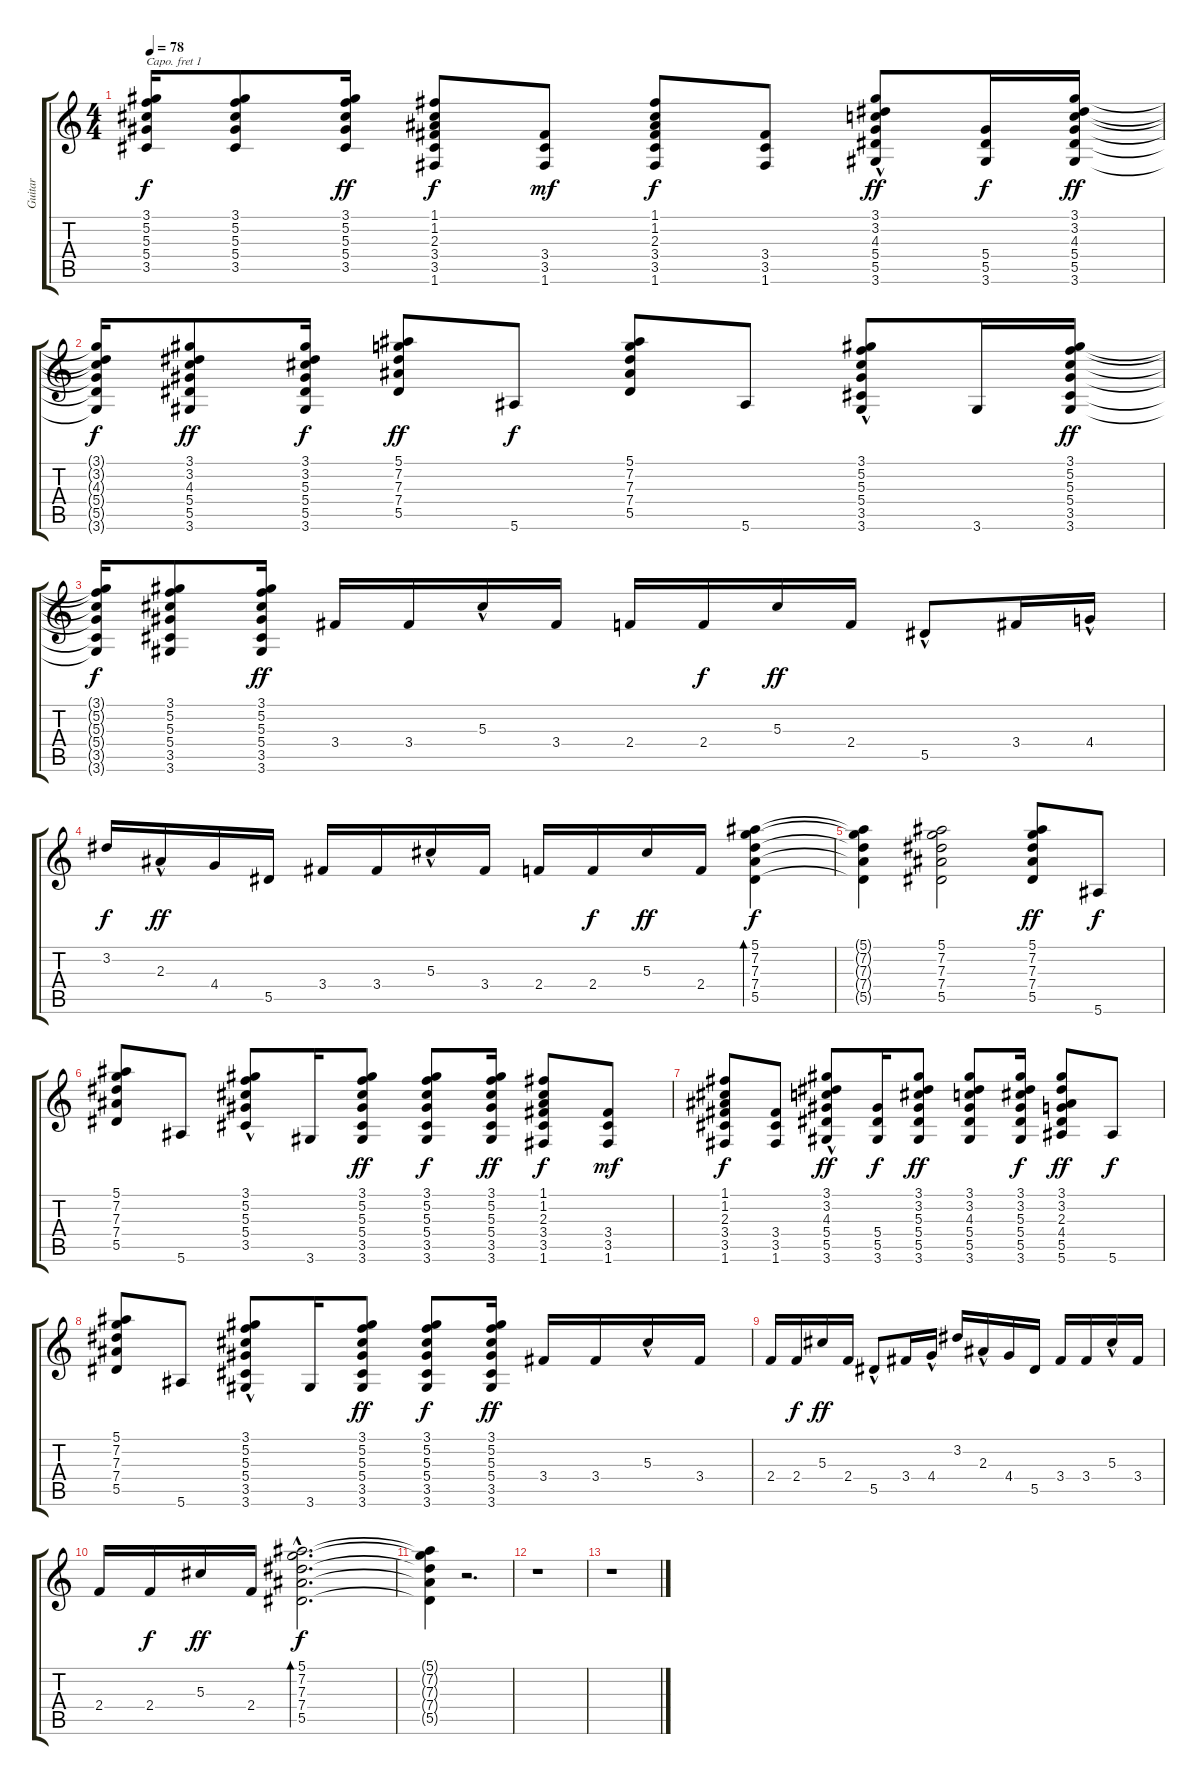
\track ("Guitar" "Guitar") {instrument acousticguitarnylon}
\staff {score tabs}
\capo 1
\tuning (E4 B3 G3 D3 A2 E2) {hide}
\ts (4 4)
\tempo 78
\clef g2
\ks c
(3.1{t} 5.2{t} 5.3{t} 5.4{t} 3.5{t}).16{dy f} (3.1 5.2 5.3 5.4 3.5).8 (3.1 5.2 5.3 5.4 3.5).16{dy ff} (1.1 1.2 2.3 3.4 3.5 1.6).8{dy f} (3.4 3.5 1.6).8{dy mf} (1.1 1.2 2.3 3.4 3.5 1.6).8{dy f} (3.4 3.5 1.6).8 (3.1 3.2{hac} 4.3{hac} 5.4{hac} 5.5 3.6).8{dy ff} (5.4 5.5 3.6).16{dy f} (3.1 3.2 4.3 5.4 5.5 3.6).16{dy ff} |
(3.1{t} 3.2{t} 4.3{t} 5.4{t} 5.5{t} 3.6{t}).16{dy f} (3.1 3.2 4.3 5.4 5.5 3.6).8{dy ff} (3.1 3.2 5.3 5.4 5.5 3.6).16{dy f} (5.1 7.2 7.3 7.4 5.5).8{dy ff} 5.6.8{dy f} (5.1 7.2 7.3 7.4 5.5).8 5.6.8 (3.1 5.2{hac} 5.3{hac} 5.4{hac} 3.5{hac} 3.6).8 3.6.16 (3.1 5.2 5.3 5.4 3.5 3.6).16{dy ff} |
(3.1{t} 5.2{t} 5.3{t} 5.4{t} 3.5{t} 3.6{t}).16{dy f} (3.1 5.2 5.3 5.4 3.5 3.6).8 (3.1 5.2 5.3 5.4 3.5 3.6).16{dy ff} 3.4.16 3.4.16 5.3{hac}.16 3.4.16 2.4.16 2.4.16{dy f} 5.3.16{dy ff} 2.4.16 5.5{hac}.8 3.4.16 4.4{hac}.16 |
3.2.16{dy f} 2.3{hac}.16{dy ff} 4.4.16 5.5.16 3.4.16 3.4.16 5.3{hac}.16 3.4.16 2.4.16 2.4.16{dy f} 5.3.16{dy ff} 2.4.16 (5.1 7.2 7.3 7.4 5.5).4{bd 240 dy f} |
(5.1{t} 7.2{t} 7.3{t} 7.4{t} 5.5{t}).4 (5.1 7.2 7.3 7.4 5.5).2 (5.1 7.2 7.3 7.4 5.5).8{dy ff} 5.6.8{dy f} |
(5.1 7.2 7.3 7.4 5.5).8 5.6.8 (3.1 5.2{hac} 5.3{hac} 5.4{hac} 3.5{hac}).8 3.6.16 (3.1 5.2 5.3 5.4 3.5 3.6).8{dy ff} (3.1 5.2 5.3 5.4 3.5 3.6).8{dy f} (3.1 5.2 5.3 5.4 3.5 3.6).16{dy ff} (1.1 1.2 2.3 3.4 3.5 1.6).8{dy f} (3.4 3.5 1.6).8{dy mf} |
(1.1 1.2 2.3 3.4 3.5 1.6).8{dy f} (3.4 3.5 1.6).8 (3.1 3.2{hac} 4.3{hac} 5.4{hac} 5.5 3.6).8{dy ff} (5.4 5.5 3.6).16{dy f} (3.1 3.2 5.3 5.4 5.5 3.6).8{dy ff} (3.1 3.2 4.3 5.4 5.5 3.6).8 (3.1 3.2 5.3 5.4 5.5 3.6).16{dy f} (3.1 3.2 2.3 4.4 5.5 5.6).8{dy ff} 5.6.8{dy f} |
(5.1 7.2 7.3 7.4 5.5).8 5.6.8 (3.1 5.2{hac} 5.3{hac} 5.4{hac} 3.5{hac} 3.6).8 3.6.16 (3.1 5.2 5.3 5.4 3.5 3.6).8{dy ff} (3.1 5.2 5.3 5.4 3.5 3.6).8{dy f} (3.1 5.2 5.3 5.4 3.5 3.6).16{dy ff} 3.4.16 3.4.16 5.3{hac}.16 3.4.16 |
2.4.16 2.4.16{dy f} 5.3.16{dy ff} 2.4.16 5.5{hac}.8 3.4.16 4.4{hac}.16 3.2.16 2.3{hac}.16 4.4.16 5.5.16 3.4.16 3.4.16 5.3{hac}.16 3.4.16 |
2.4.16 2.4.16{dy f} 5.3.16{dy ff} 2.4.16 (5.1{hac} 7.2{hac} 7.3{hac} 7.4{hac} 5.5).2{d bd 240 dy f} |
(5.1{t} 7.2{t} 7.3{t} 7.4{t} 5.5{t}).4 r.2{d} |
r.1 |
r.1
